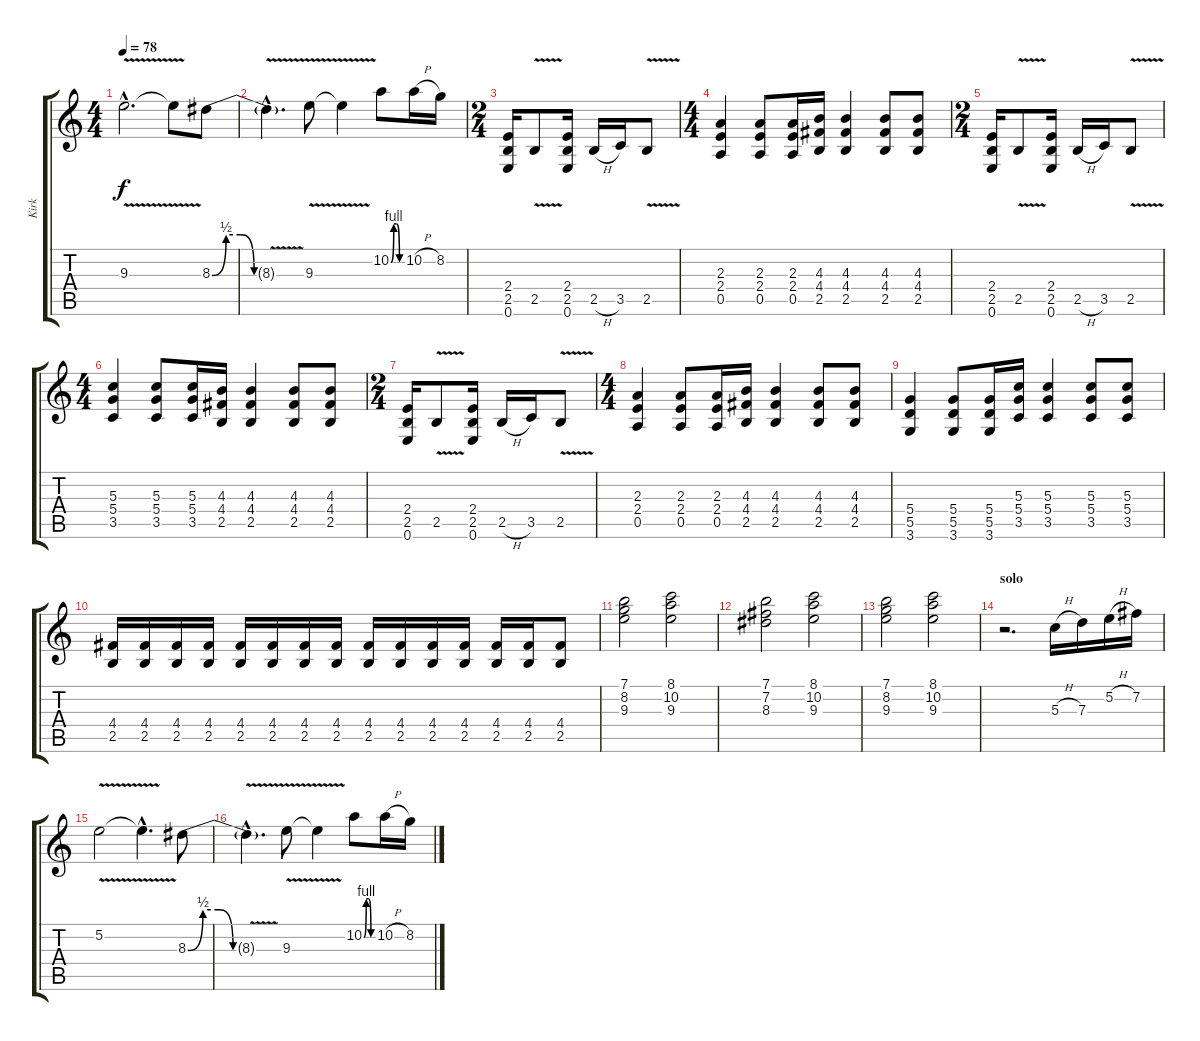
\track ("Kirk" "Kirk") {instrument electricguitarclean}
\staff {score tabs}
\tuning (E4 B3 G3 D3 A2 E2) {hide}
\ts (4 4)
\tempo 78
\clef g2
\ks c
9.3{v hac}.2{d dy f} 9.3{t}.8 8.3{be (custom 0 0 15 2 30 2 45 0 60 0)}.8 |
8.3{v hac t}.4{d} 9.3{v}.8 9.3{t}.4 10.2{be (custom 0 0 15 4 30 4 45 0 60 0)}.8 10.2{h}.16 8.2.16 |
\ts (2 4)
(2.4 2.5 0.6).16 2.5{v}.8 (2.4 2.5 0.6).16 2.5{h}.16 3.5.16 2.5{v}.8 |
\ts (4 4)
(2.3 2.4 0.5).4 (2.3 2.4 0.5).8 (2.3 2.4 0.5).16 (4.3 4.4 2.5).16 (4.3 4.4 2.5).4 (4.3 4.4 2.5).8 (4.3 4.4 2.5).8 |
\ts (2 4)
(2.4 2.5 0.6).16 2.5{v}.8 (2.4 2.5 0.6).16 2.5{h}.16 3.5.16 2.5{v}.8 |
\ts (4 4)
(5.3 5.4 3.5).4 (5.3 5.4 3.5).8 (5.3 5.4 3.5).16 (4.3 4.4 2.5).16 (4.3 4.4 2.5).4 (4.3 4.4 2.5).8 (4.3 4.4 2.5).8 |
\ts (2 4)
(2.4 2.5 0.6).16 2.5{v}.8 (2.4 2.5 0.6).16 2.5{h}.16 3.5.16 2.5{v}.8 |
\ts (4 4)
(2.3 2.4 0.5).4 (2.3 2.4 0.5).8 (2.3 2.4 0.5).16 (4.3 4.4 2.5).16 (4.3 4.4 2.5).4 (4.3 4.4 2.5).8 (4.3 4.4 2.5).8 |
(5.4 5.5 3.6).4 (5.4 5.5 3.6).8 (5.4 5.5 3.6).16 (5.3 5.4 3.5).16 (5.3 5.4 3.5).4 (5.3 5.4 3.5).8 (5.3 5.4 3.5).8 |
(4.4 2.5).16 (4.4 2.5).16 (4.4 2.5).16 (4.4 2.5).16 (4.4 2.5).16 (4.4 2.5).16 (4.4 2.5).16 (4.4 2.5).16 (4.4 2.5).16 (4.4 2.5).16 (4.4 2.5).16 (4.4 2.5).16 (4.4 2.5).16 (4.4 2.5).16 (4.4 2.5).8 |
(7.1 8.2 9.3).2{volume 13 instrument electricguitarclean} (8.1 10.2 9.3).2 |
(7.1 7.2 8.3).2 (8.1 10.2 9.3).2 |
(7.1 8.2 9.3).2 (8.1 10.2 9.3).2 |
\section ("" "solo")
r.2{d volume 16 instrument distortionguitar} 5.3{h}.16 7.3.16 5.2{h}.16 7.2.16 |
5.2{v}.2 5.2{hac t}.4{d} 8.3{be (custom 0 0 15 2 30 2 45 0 60 0)}.8 |
8.3{v hac t}.4{d} 9.3{v}.8 9.3{t}.4 10.2{be (custom 0 0 15 4 30 4 45 0 60 0)}.8 10.2{h}.16 8.2.16
